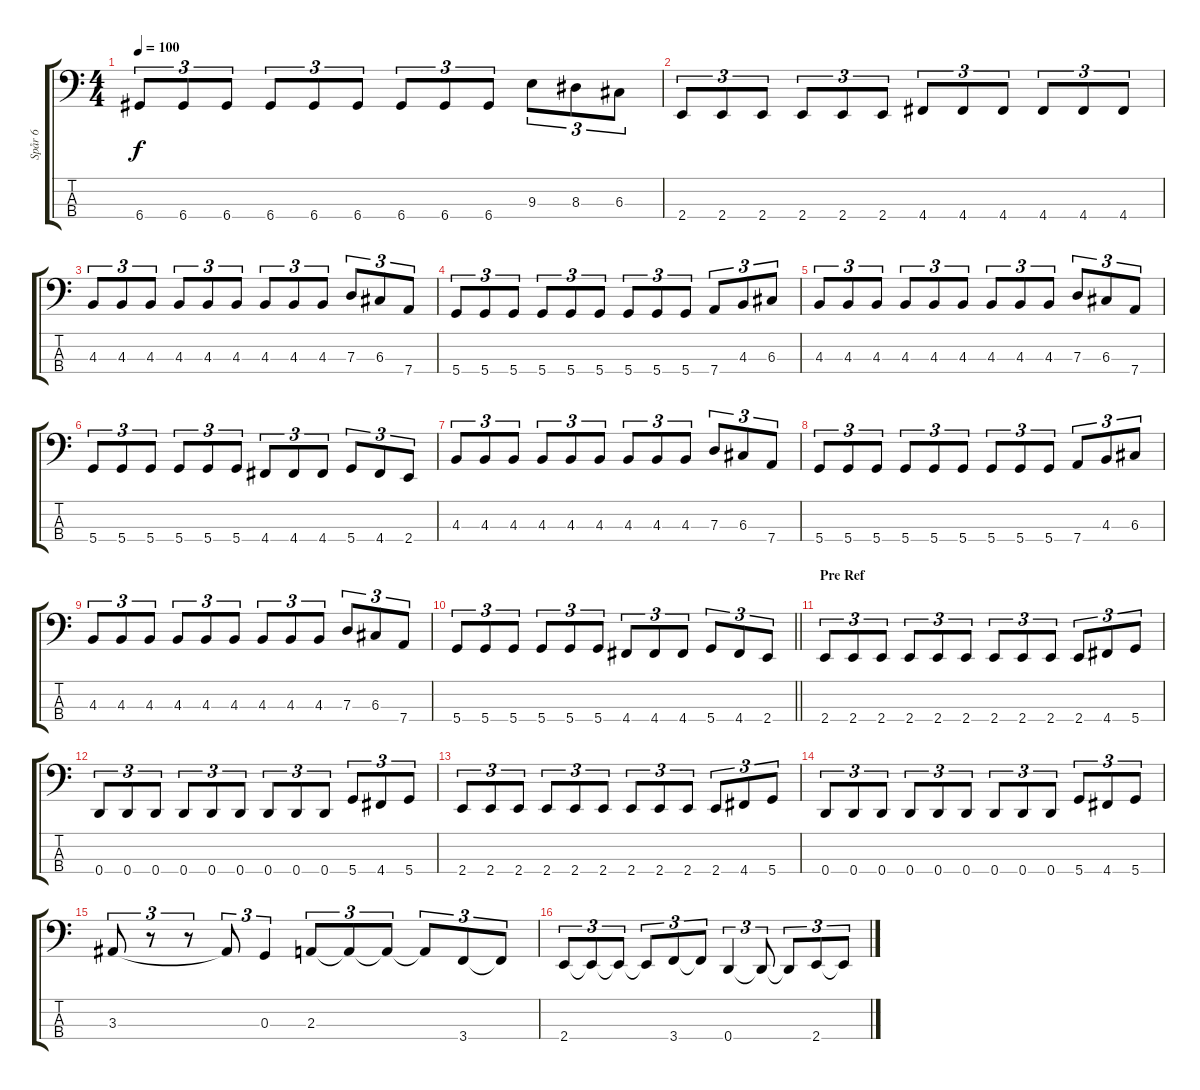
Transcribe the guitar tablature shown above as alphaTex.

\track ("Spår 6" "Spår 6") {instrument electricbassfinger}
\staff {score tabs}
\tuning (F2 C2 G1 D1) {hide}
\ts (4 4)
\tempo 100
\clef f4
\ks c
6.4.8{tu (3 2) dy f} 6.4.8{tu (3 2)} 6.4.8{tu (3 2)} 6.4.8{tu (3 2)} 6.4.8{tu (3 2)} 6.4.8{tu (3 2)} 6.4.8{tu (3 2)} 6.4.8{tu (3 2)} 6.4.8{tu (3 2)} 9.3.8{tu (3 2)} 8.3.8{tu (3 2)} 6.3.8{tu (3 2)} |
2.4.8{tu (3 2)} 2.4.8{tu (3 2)} 2.4.8{tu (3 2)} 2.4.8{tu (3 2)} 2.4.8{tu (3 2)} 2.4.8{tu (3 2)} 4.4.8{tu (3 2)} 4.4.8{tu (3 2)} 4.4.8{tu (3 2)} 4.4.8{tu (3 2)} 4.4.8{tu (3 2)} 4.4.8{tu (3 2)} |
4.3.8{tu (3 2)} 4.3.8{tu (3 2)} 4.3.8{tu (3 2)} 4.3.8{tu (3 2)} 4.3.8{tu (3 2)} 4.3.8{tu (3 2)} 4.3.8{tu (3 2)} 4.3.8{tu (3 2)} 4.3.8{tu (3 2)} 7.3.8{tu (3 2)} 6.3.8{tu (3 2)} 7.4.8{tu (3 2)} |
5.4.8{tu (3 2)} 5.4.8{tu (3 2)} 5.4.8{tu (3 2)} 5.4.8{tu (3 2)} 5.4.8{tu (3 2)} 5.4.8{tu (3 2)} 5.4.8{tu (3 2)} 5.4.8{tu (3 2)} 5.4.8{tu (3 2)} 7.4.8{tu (3 2)} 4.3.8{tu (3 2)} 6.3.8{tu (3 2)} |
4.3.8{tu (3 2)} 4.3.8{tu (3 2)} 4.3.8{tu (3 2)} 4.3.8{tu (3 2)} 4.3.8{tu (3 2)} 4.3.8{tu (3 2)} 4.3.8{tu (3 2)} 4.3.8{tu (3 2)} 4.3.8{tu (3 2)} 7.3.8{tu (3 2)} 6.3.8{tu (3 2)} 7.4.8{tu (3 2)} |
5.4.8{tu (3 2)} 5.4.8{tu (3 2)} 5.4.8{tu (3 2)} 5.4.8{tu (3 2)} 5.4.8{tu (3 2)} 5.4.8{tu (3 2)} 4.4.8{tu (3 2)} 4.4.8{tu (3 2)} 4.4.8{tu (3 2)} 5.4.8{tu (3 2)} 4.4.8{tu (3 2)} 2.4.8{tu (3 2)} |
4.3.8{tu (3 2)} 4.3.8{tu (3 2)} 4.3.8{tu (3 2)} 4.3.8{tu (3 2)} 4.3.8{tu (3 2)} 4.3.8{tu (3 2)} 4.3.8{tu (3 2)} 4.3.8{tu (3 2)} 4.3.8{tu (3 2)} 7.3.8{tu (3 2)} 6.3.8{tu (3 2)} 7.4.8{tu (3 2)} |
5.4.8{tu (3 2)} 5.4.8{tu (3 2)} 5.4.8{tu (3 2)} 5.4.8{tu (3 2)} 5.4.8{tu (3 2)} 5.4.8{tu (3 2)} 5.4.8{tu (3 2)} 5.4.8{tu (3 2)} 5.4.8{tu (3 2)} 7.4.8{tu (3 2)} 4.3.8{tu (3 2)} 6.3.8{tu (3 2)} |
4.3.8{tu (3 2)} 4.3.8{tu (3 2)} 4.3.8{tu (3 2)} 4.3.8{tu (3 2)} 4.3.8{tu (3 2)} 4.3.8{tu (3 2)} 4.3.8{tu (3 2)} 4.3.8{tu (3 2)} 4.3.8{tu (3 2)} 7.3.8{tu (3 2)} 6.3.8{tu (3 2)} 7.4.8{tu (3 2)} |
\barLineRight lightlight
5.4.8{tu (3 2)} 5.4.8{tu (3 2)} 5.4.8{tu (3 2)} 5.4.8{tu (3 2)} 5.4.8{tu (3 2)} 5.4.8{tu (3 2)} 4.4.8{tu (3 2)} 4.4.8{tu (3 2)} 4.4.8{tu (3 2)} 5.4.8{tu (3 2)} 4.4.8{tu (3 2)} 2.4.8{tu (3 2)} |
\section ("" "Pre Ref")
2.4.8{tu (3 2)} 2.4.8{tu (3 2)} 2.4.8{tu (3 2)} 2.4.8{tu (3 2)} 2.4.8{tu (3 2)} 2.4.8{tu (3 2)} 2.4.8{tu (3 2)} 2.4.8{tu (3 2)} 2.4.8{tu (3 2)} 2.4.8{tu (3 2)} 4.4.8{tu (3 2)} 5.4.8{tu (3 2)} |
0.4.8{tu (3 2)} 0.4.8{tu (3 2)} 0.4.8{tu (3 2)} 0.4.8{tu (3 2)} 0.4.8{tu (3 2)} 0.4.8{tu (3 2)} 0.4.8{tu (3 2)} 0.4.8{tu (3 2)} 0.4.8{tu (3 2)} 5.4.8{tu (3 2)} 4.4.8{tu (3 2)} 5.4.8{tu (3 2)} |
2.4.8{tu (3 2)} 2.4.8{tu (3 2)} 2.4.8{tu (3 2)} 2.4.8{tu (3 2)} 2.4.8{tu (3 2)} 2.4.8{tu (3 2)} 2.4.8{tu (3 2)} 2.4.8{tu (3 2)} 2.4.8{tu (3 2)} 2.4.8{tu (3 2)} 4.4.8{tu (3 2)} 5.4.8{tu (3 2)} |
0.4.8{tu (3 2)} 0.4.8{tu (3 2)} 0.4.8{tu (3 2)} 0.4.8{tu (3 2)} 0.4.8{tu (3 2)} 0.4.8{tu (3 2)} 0.4.8{tu (3 2)} 0.4.8{tu (3 2)} 0.4.8{tu (3 2)} 5.4.8{tu (3 2)} 4.4.8{tu (3 2)} 5.4.8{tu (3 2)} |
3.3.8{tu (3 2)} r.8{tu (3 2)} r.8{tu (3 2)} 3.3{t}.8{tu (3 2)} 0.3.4{tu (3 2)} 2.3.8{tu (3 2)} 2.3{t}.8{tu (3 2)} 2.3{t}.8{tu (3 2)} 2.3{t}.8{tu (3 2)} 3.4.8{tu (3 2)} 3.4{t}.8{tu (3 2)} |
2.4.8{tu (3 2)} 2.4{t}.8{tu (3 2)} 2.4{t}.8{tu (3 2)} 2.4{t}.8{tu (3 2)} 3.4.8{tu (3 2)} 3.4{t}.8{tu (3 2)} 0.4.4{tu (3 2)} 0.4{t}.8{tu (3 2)} 0.4{t}.8{tu (3 2)} 2.4.8{tu (3 2)} 2.4{t}.8{tu (3 2)}
